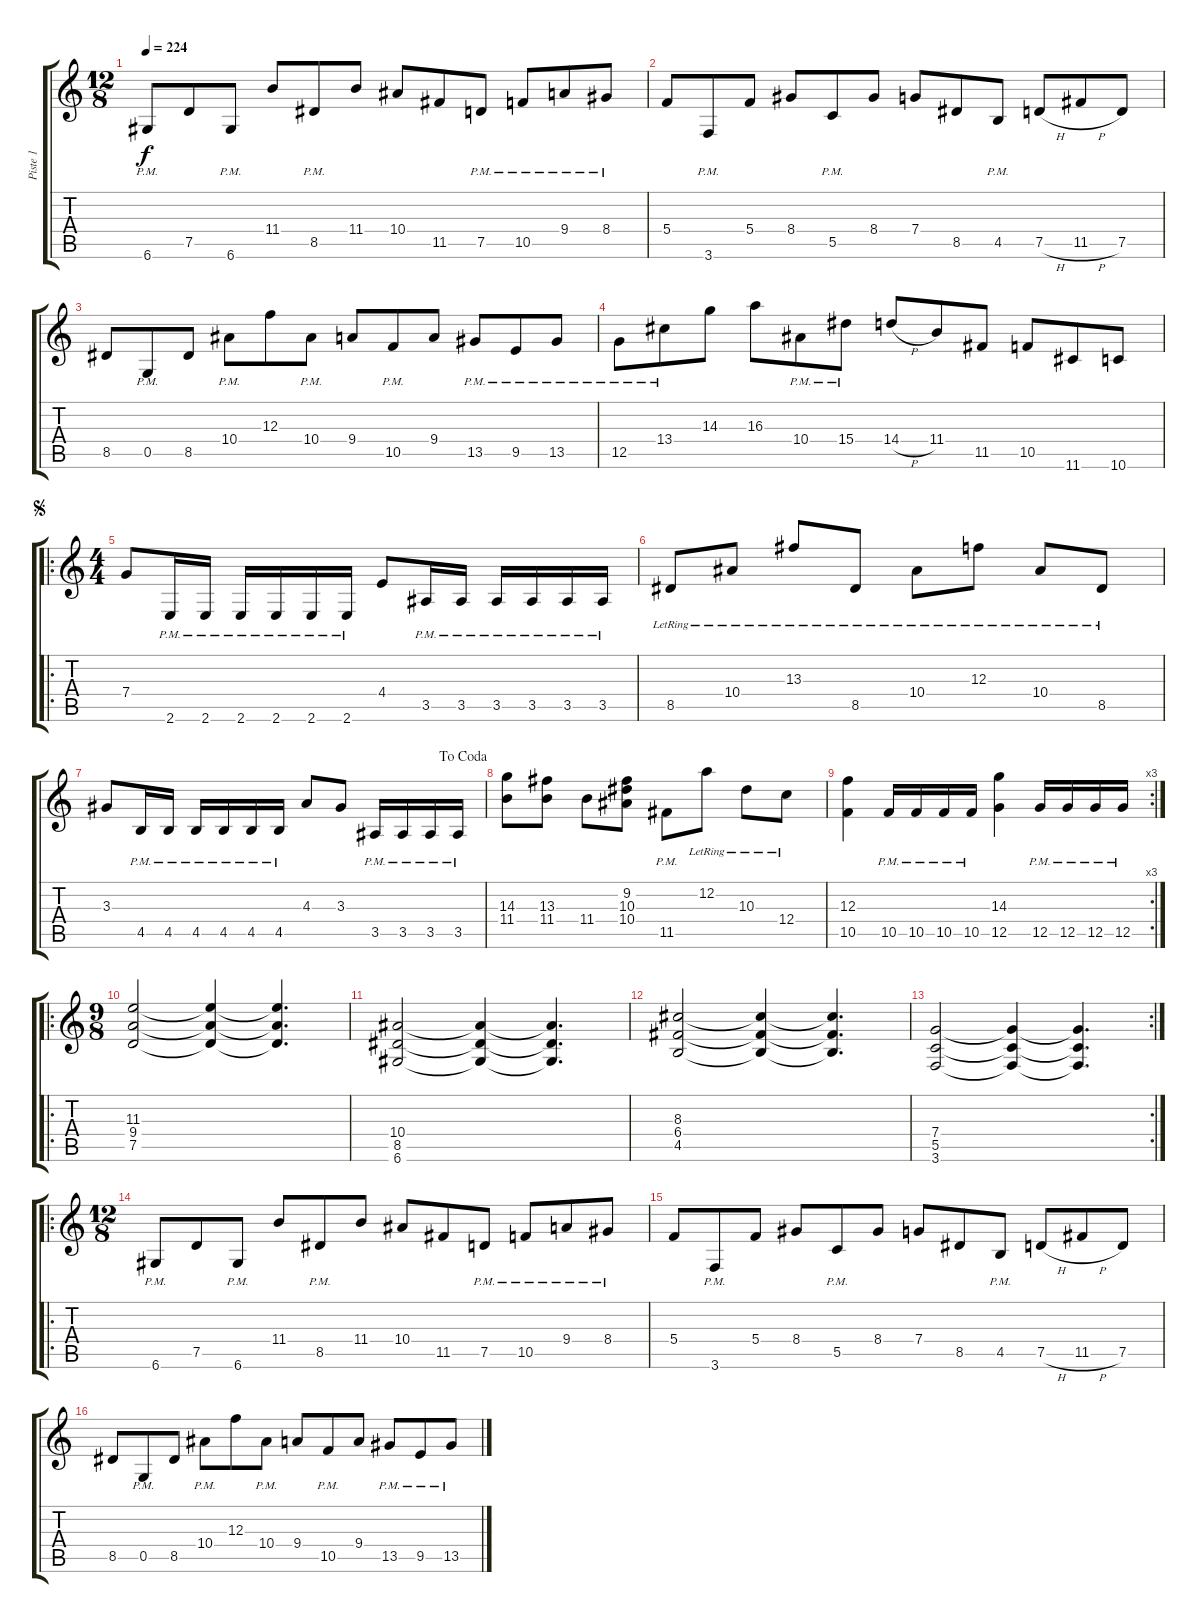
\track ("Piste 1" "Piste 1") {instrument overdrivenguitar}
\staff {score tabs}
\tuning (D4 A3 F3 C3 G2 D2) {hide}
\ts (12 8)
\tempo 224
\clef g2
\ks c
6.6{pm}.8{dy f instrument overdrivenguitar} 7.5.8 6.6{pm}.8 11.4.8 8.5{pm}.8 11.4.8 10.4.8 11.5.8 7.5{pm}.8 10.5{pm}.8 9.4{pm}.8 8.4{pm}.8 |
5.4.8 3.6{pm}.8 5.4.8 8.4.8 5.5{pm}.8 8.4.8 7.4.8 8.5.8 4.5{pm}.8 7.5{h}.8 11.5{h}.8 7.5.8 |
8.5.8 0.5{pm}.8 8.5.8 10.4{pm}.8 12.3.8 10.4{pm}.8 9.4.8 10.5{pm}.8 9.4.8 13.5{pm}.8 9.5{pm}.8 13.5{pm}.8 |
12.5{pm}.8 13.4{pm}.8 14.3.8 16.3.8 10.4{pm}.8 15.4{pm}.8 14.4{h}.8 11.4.8 11.5.8 10.5.8 11.6.8 10.6.8 |
\ro
\ts (4 4)
\jump segno
7.4.8 2.6{pm}.16 2.6{pm}.16 2.6{pm}.16 2.6{pm}.16 2.6{pm}.16 2.6{pm}.16 4.4.8 3.5{pm}.16 3.5{pm}.16 3.5{pm}.16 3.5{pm}.16 3.5{pm}.16 3.5{pm}.16 |
8.5{lr}.8 10.4{lr}.8 13.3{lr}.8 8.5{lr}.8 10.4{lr}.8 12.3{lr}.8 10.4{lr}.8 8.5{lr}.8 |
\jump dacoda
3.3.8 4.5{pm}.16 4.5{pm}.16 4.5{pm}.16 4.5{pm}.16 4.5{pm}.16 4.5{pm}.16 4.3.8 3.3.8 3.5{pm}.16 3.5{pm}.16 3.5{pm}.16 3.5{pm}.16 |
(14.3 11.4).8 (13.3 11.4).8 11.4.8 (9.2 10.3 10.4).8 11.5{pm}.8 12.2{lr}.8 10.3{lr}.8 12.4{lr}.8 |
\rc 3
(12.3 10.5).4 10.5{pm}.16 10.5{pm}.16 10.5{pm}.16 10.5{pm}.16 (14.3 12.5).4 12.5{pm}.16 12.5{pm}.16 12.5{pm}.16 12.5{pm}.16 |
\ro
\ts (9 8)
(11.3 9.4 7.5).2 (11.3{t} 9.4{t} 7.5{t}).4 (11.3{t} 9.4{t} 7.5{t}).4{d} |
(10.4 8.5 6.6).2 (10.4{t} 8.5{t} 6.6{t}).4 (10.4{t} 8.5{t} 6.6{t}).4{d} |
(8.3 6.4 4.5).2 (8.3{t} 6.4{t} 4.5{t}).4 (8.3{t} 6.4{t} 4.5{t}).4{d} |
\rc 2
(7.4 5.5 3.6).2 (7.4{t} 5.5{t} 3.6{t}).4 (7.4{t} 5.5{t} 3.6{t}).4{d} |
\ro
\ts (12 8)
6.6{pm}.8 7.5.8 6.6{pm}.8 11.4.8 8.5{pm}.8 11.4.8 10.4.8 11.5.8 7.5{pm}.8 10.5{pm}.8 9.4{pm}.8 8.4{pm}.8 |
5.4.8 3.6{pm}.8 5.4.8 8.4.8 5.5{pm}.8 8.4.8 7.4.8 8.5.8 4.5{pm}.8 7.5{h}.8 11.5{h}.8 7.5.8 |
8.5.8 0.5{pm}.8 8.5.8 10.4{pm}.8 12.3.8 10.4{pm}.8 9.4.8 10.5{pm}.8 9.4.8 13.5{pm}.8 9.5{pm}.8 13.5{pm}.8
